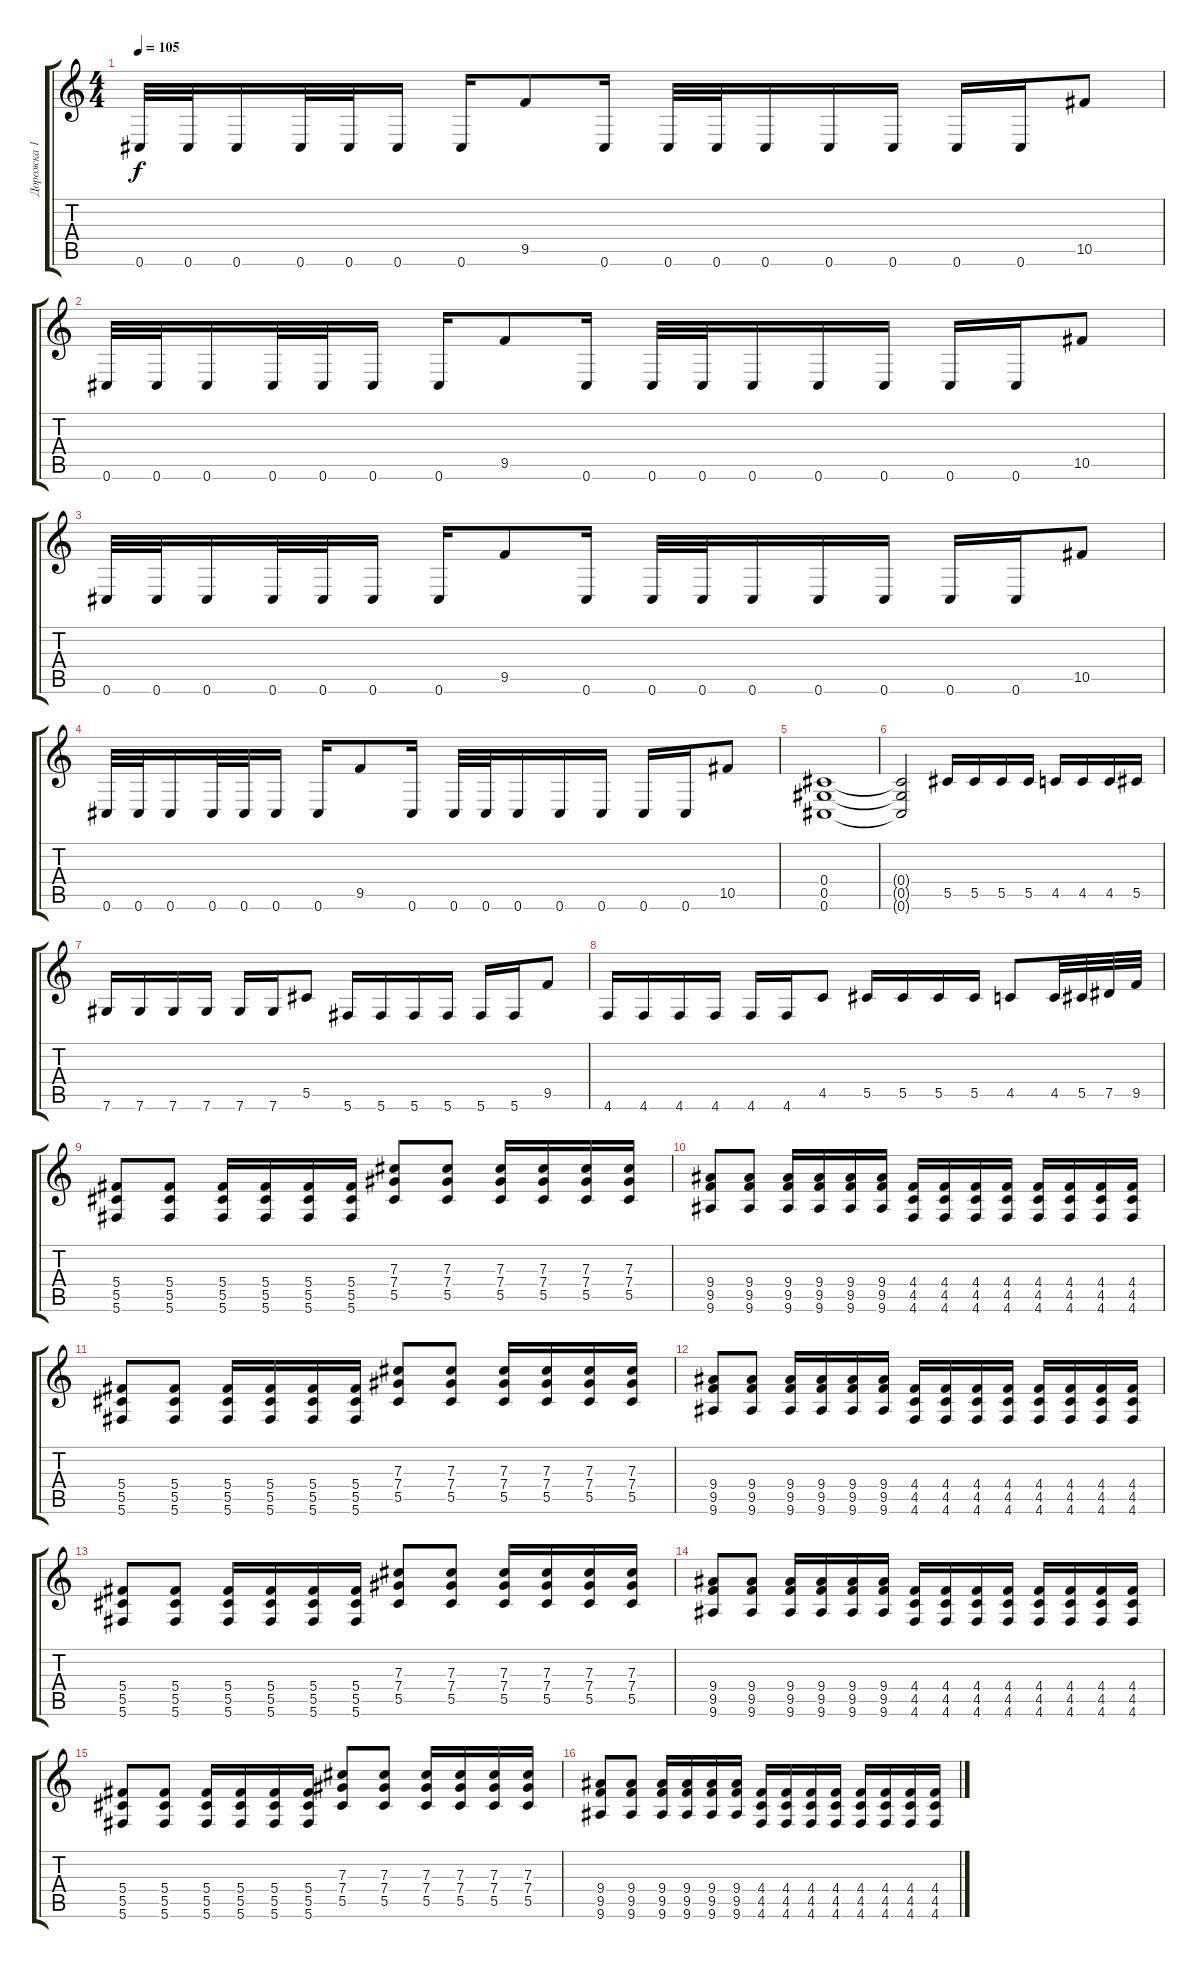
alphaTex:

\track ("Дорожка 1" "Дорожка 1") {instrument distortionguitar}
\staff {score tabs}
\tuning (Eb4 Bb3 Gb3 Db3 Ab2 Db2) {hide}
\ts (4 4)
\tempo 105
\clef g2
\ks c
0.6.32{dy f} 0.6.32 0.6.16 0.6.32 0.6.32 0.6.16 0.6.16 9.5.8 0.6.16 0.6.32 0.6.32 0.6.16 0.6.16 0.6.16 0.6.16 0.6.16 10.5.8 |
0.6.32 0.6.32 0.6.16 0.6.32 0.6.32 0.6.16 0.6.16 9.5.8 0.6.16 0.6.32 0.6.32 0.6.16 0.6.16 0.6.16 0.6.16 0.6.16 10.5.8 |
0.6.32 0.6.32 0.6.16 0.6.32 0.6.32 0.6.16 0.6.16 9.5.8 0.6.16 0.6.32 0.6.32 0.6.16 0.6.16 0.6.16 0.6.16 0.6.16 10.5.8 |
0.6.32 0.6.32 0.6.16 0.6.32 0.6.32 0.6.16 0.6.16 9.5.8 0.6.16 0.6.32 0.6.32 0.6.16 0.6.16 0.6.16 0.6.16 0.6.16 10.5.8 |
(0.4 0.5 0.6).1 |
(0.4{t} 0.5{t} 0.6{t}).2 5.5.16 5.5.16 5.5.16 5.5.16 4.5.16 4.5.16 4.5.16 5.5.16 |
7.6.16 7.6.16 7.6.16 7.6.16 7.6.16 7.6.16 5.5.8 5.6.16 5.6.16 5.6.16 5.6.16 5.6.16 5.6.16 9.5.8 |
4.6.16 4.6.16 4.6.16 4.6.16 4.6.16 4.6.16 4.5.8 5.5.16 5.5.16 5.5.16 5.5.16 4.5.8 4.5.32 5.5.32 7.5.32 9.5.32 |
(5.4 5.5 5.6).8 (5.4 5.5 5.6).8 (5.4 5.5 5.6).16 (5.4 5.5 5.6).16 (5.4 5.5 5.6).16 (5.4 5.5 5.6).16 (7.3 7.4 5.5).8 (7.3 7.4 5.5).8 (7.3 7.4 5.5).16 (7.3 7.4 5.5).16 (7.3 7.4 5.5).16 (7.3 7.4 5.5).16 |
(9.4 9.5 9.6).8 (9.4 9.5 9.6).8 (9.4 9.5 9.6).16 (9.4 9.5 9.6).16 (9.4 9.5 9.6).16 (9.4 9.5 9.6).16 (4.4 4.5 4.6).16 (4.4 4.5 4.6).16 (4.4 4.5 4.6).16 (4.4 4.5 4.6).16 (4.4 4.5 4.6).16 (4.4 4.5 4.6).16 (4.4 4.5 4.6).16 (4.4 4.5 4.6).16 |
(5.4 5.5 5.6).8 (5.4 5.5 5.6).8 (5.4 5.5 5.6).16 (5.4 5.5 5.6).16 (5.4 5.5 5.6).16 (5.4 5.5 5.6).16 (7.3 7.4 5.5).8 (7.3 7.4 5.5).8 (7.3 7.4 5.5).16 (7.3 7.4 5.5).16 (7.3 7.4 5.5).16 (7.3 7.4 5.5).16 |
(9.4 9.5 9.6).8 (9.4 9.5 9.6).8 (9.4 9.5 9.6).16 (9.4 9.5 9.6).16 (9.4 9.5 9.6).16 (9.4 9.5 9.6).16 (4.4 4.5 4.6).16 (4.4 4.5 4.6).16 (4.4 4.5 4.6).16 (4.4 4.5 4.6).16 (4.4 4.5 4.6).16 (4.4 4.5 4.6).16 (4.4 4.5 4.6).16 (4.4 4.5 4.6).16 |
(5.4 5.5 5.6).8 (5.4 5.5 5.6).8 (5.4 5.5 5.6).16 (5.4 5.5 5.6).16 (5.4 5.5 5.6).16 (5.4 5.5 5.6).16 (7.3 7.4 5.5).8 (7.3 7.4 5.5).8 (7.3 7.4 5.5).16 (7.3 7.4 5.5).16 (7.3 7.4 5.5).16 (7.3 7.4 5.5).16 |
(9.4 9.5 9.6).8 (9.4 9.5 9.6).8 (9.4 9.5 9.6).16 (9.4 9.5 9.6).16 (9.4 9.5 9.6).16 (9.4 9.5 9.6).16 (4.4 4.5 4.6).16 (4.4 4.5 4.6).16 (4.4 4.5 4.6).16 (4.4 4.5 4.6).16 (4.4 4.5 4.6).16 (4.4 4.5 4.6).16 (4.4 4.5 4.6).16 (4.4 4.5 4.6).16 |
(5.4 5.5 5.6).8 (5.4 5.5 5.6).8 (5.4 5.5 5.6).16 (5.4 5.5 5.6).16 (5.4 5.5 5.6).16 (5.4 5.5 5.6).16 (7.3 7.4 5.5).8 (7.3 7.4 5.5).8 (7.3 7.4 5.5).16 (7.3 7.4 5.5).16 (7.3 7.4 5.5).16 (7.3 7.4 5.5).16 |
(9.4 9.5 9.6).8 (9.4 9.5 9.6).8 (9.4 9.5 9.6).16 (9.4 9.5 9.6).16 (9.4 9.5 9.6).16 (9.4 9.5 9.6).16 (4.4 4.5 4.6).16 (4.4 4.5 4.6).16 (4.4 4.5 4.6).16 (4.4 4.5 4.6).16 (4.4 4.5 4.6).16 (4.4 4.5 4.6).16 (4.4 4.5 4.6).16 (4.4 4.5 4.6).16
